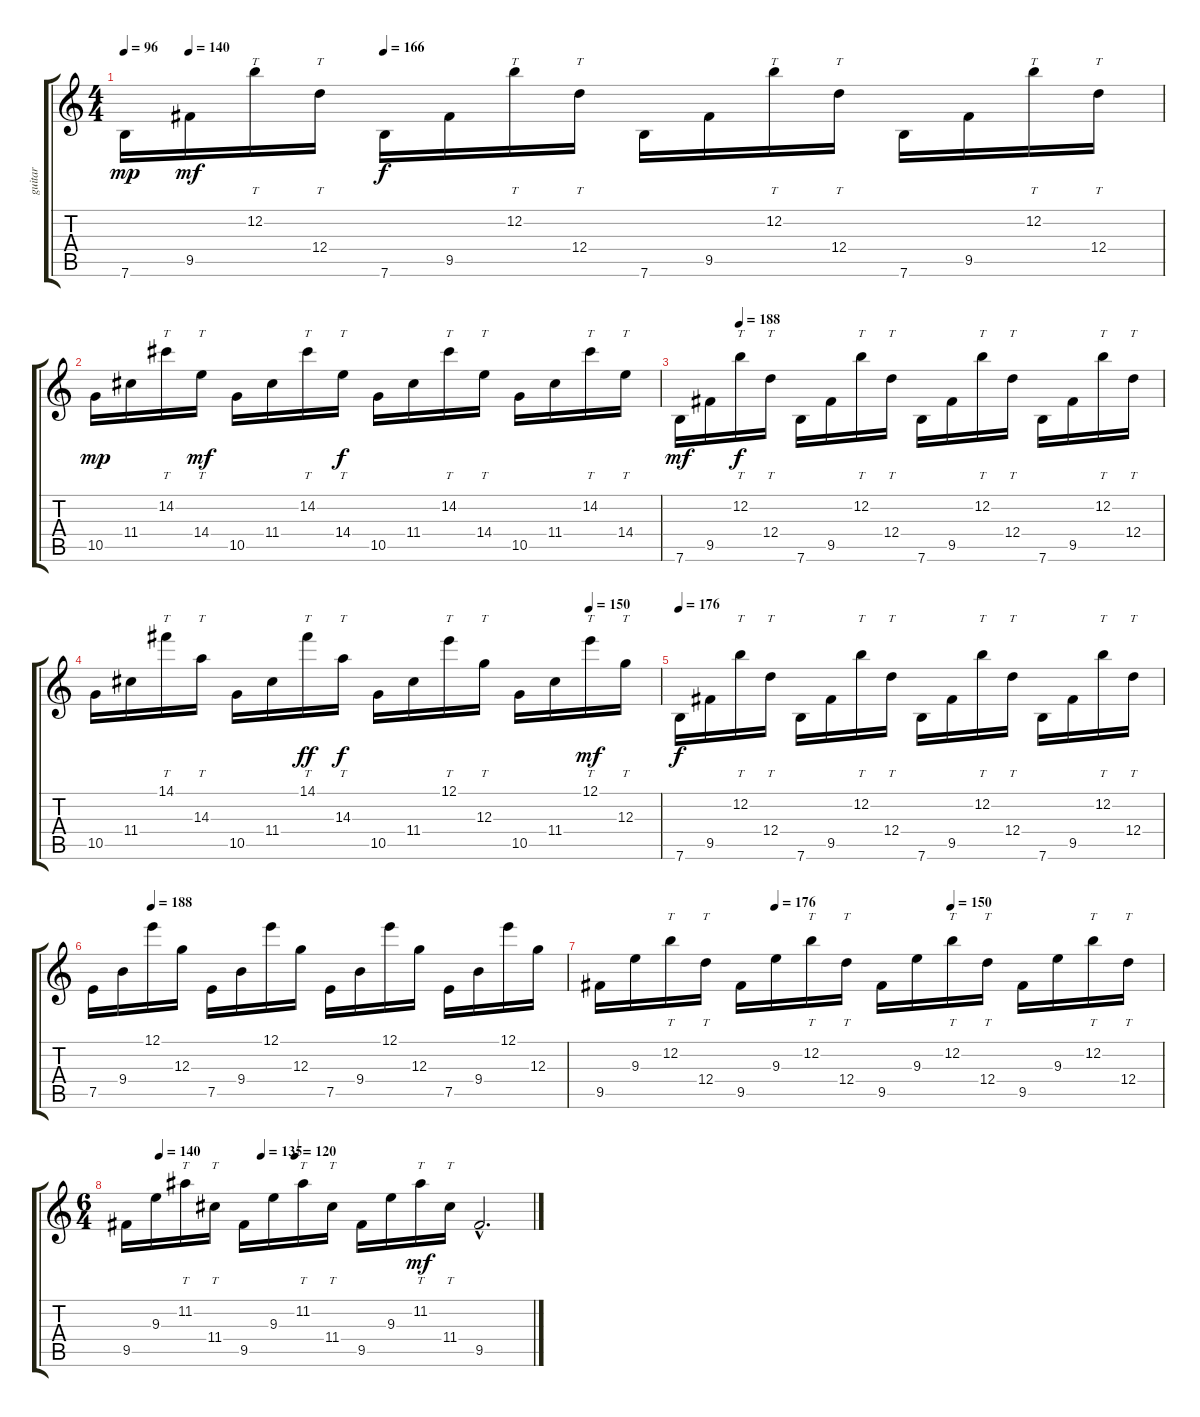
\track ("guitar" "guitar") {instrument electricguitarjazz}
\staff {score tabs}
\tuning (E4 B3 G3 D3 A2 E2) {hide}
\ts (4 4)
\tempo 96
\tempo (140 0.0625)
\tempo (166 0.25)
\clef g2
\ks c
7.6.16{dy mp} 9.5.16{dy mf} 12.2.16{tt} 12.4.16{tt} 7.6.16{dy f} 9.5.16 12.2.16{tt} 12.4.16{tt} 7.6.16 9.5.16 12.2.16{tt} 12.4.16{tt} 7.6.16 9.5.16 12.2.16{tt} 12.4.16{tt} |
10.5.16{dy mp} 11.4.16 14.2.16{tt} 14.4.16{tt dy mf} 10.5.16 11.4.16 14.2.16{tt} 14.4.16{tt dy f} 10.5.16 11.4.16 14.2.16{tt} 14.4.16{tt} 10.5.16 11.4.16 14.2.16{tt} 14.4.16{tt} |
\tempo (188 0.125)
7.6.16{dy mf} 9.5.16 12.2.16{tt dy f} 12.4.16{tt} 7.6.16 9.5.16 12.2.16{tt} 12.4.16{tt} 7.6.16 9.5.16 12.2.16{tt} 12.4.16{tt} 7.6.16 9.5.16 12.2.16{tt} 12.4.16{tt} |
\tempo (150 0.875)
10.5.16 11.4.16 14.1.16{tt} 14.3.16{tt} 10.5.16 11.4.16 14.1.16{tt dy ff} 14.3.16{tt dy f} 10.5.16 11.4.16 12.1.16{tt} 12.3.16{tt} 10.5.16 11.4.16 12.1.16{tt dy mf} 12.3.16{tt} |
\tempo 176
7.6.16{dy f} 9.5.16 12.2.16{tt} 12.4.16{tt} 7.6.16 9.5.16 12.2.16{tt} 12.4.16{tt} 7.6.16 9.5.16 12.2.16{tt} 12.4.16{tt} 7.6.16 9.5.16 12.2.16{tt} 12.4.16{tt} |
\tempo (188 0.125)
7.5.16 9.4.16 12.1.16 12.3.16 7.5.16 9.4.16 12.1.16 12.3.16 7.5.16 9.4.16 12.1.16 12.3.16 7.5.16 9.4.16 12.1.16 12.3.16 |
\tempo (176 0.3125)
\tempo (150 0.625)
9.5.16 9.3.16 12.2.16{tt} 12.4.16{tt} 9.5.16 9.3.16 12.2.16{tt} 12.4.16{tt} 9.5.16 9.3.16 12.2.16{tt} 12.4.16{tt} 9.5.16 9.3.16 12.2.16{tt} 12.4.16{tt} |
\ts (6 4)
\tempo (140 0.08333333333333333)
\tempo (135 0.3333333333333333)
\tempo (120 0.4166666666666667)
9.5.16 9.3.16 11.2.16{tt} 11.4.16{tt} 9.5.16 9.3.16 11.2.16{tt} 11.4.16{tt} 9.5.16 9.3.16 11.2.16{tt dy mf} 11.4.16{tt} 9.5{hac}.2{d}
